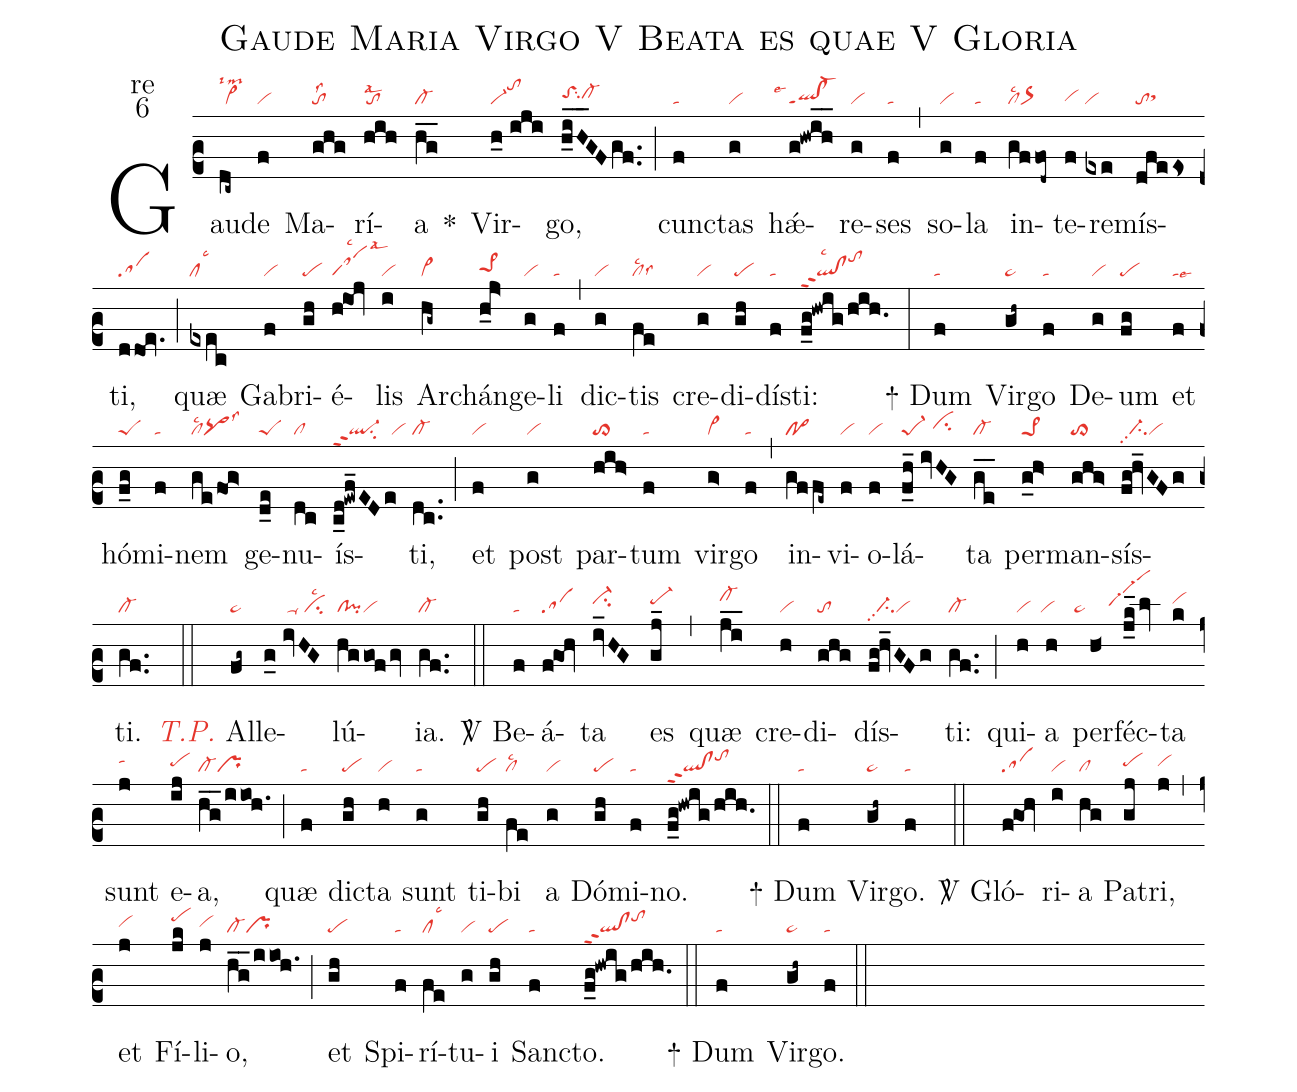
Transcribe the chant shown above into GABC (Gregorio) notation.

name:Gaude Maria Virgo V Beata es quae V Gloria;
office-part:re;
mode:6;
nabc-lines:1;
%%
(c2) Gau(dc~|vi>lsim2)de(f|vi) Ma(ghg|tolss2)rí(hih|tolsal2)a(hg__|cl-) <sp>*</sp>() Vir(h_0//iji|vi-tohk)go,(h_iH__GFgf..|toShhsu2cl-hh) (;) cun(f|ta)ctas(g|vi) hǽ(g!hwih__|````ql!cl-ppt1lse4)re(g|vi)ses(f|ta) (,) so(g|vi)la(f|ta) in(gffod~|cllsc2or>)te(f|vihg)re(exe|vi)mís(dfees|tosthh)ti,(ddoe.|sa) (;) quæ(exec|cllsc3) Ga(f|vi)bri(gh|pe)é(h@ioj|saMlsc2lsal3)lis(i|vi) Ar(hg~|vi>)chán(h_j>|pe>1hh)ge(g|vi)li(f|ta) (,) dic(g|vi)tis(fe|cllsc2lss6) cre(g|vi)di(gh|pe)dís(f|ta)ti:(f_g!hwig/hih.|ql!clppt2lsc2tohk) (:)

<sp>+</sp> Dum(f|ta) Vir(gh~|pe~)go(f|ta) De(g|vi)um(fg|pe) et(f|talse6) hó(f_g|peS)mi(f|ta)nem(gefog>|cllsc2pq>lss3) ge(d_e|peS)nu(dc|cl)ís(c_d!ewf_EDe|ql-ppt2su2vi)ti,(dc..|cl-) (;) et(f|vi) post(g|vi) par(hih>|to>)tum(f|ta) vir(g>|vi>)go(f|ta) (,) in(gffe~|po>)vi(f|vi)o(f|vi)lá(f_h_//ivHG|pe-1/cihh)ta(ge__|cl-) per(g_h>|pe>1)man(ghg>|to>)sís(fg!hv_GFg|//ci-pp2vi)ti.(gf..|cl-) (::) <c><i>T.P.</i></c> {A}l(fg~|pe~)le(g_0//ivHG|//////ta-/cilsc2)lú(hg/gofgv|cl!pivi)ia.(gf..|cl-) (::)


<sp>V/</sp> Be(f|ta)á(f@goh|sa)ta(iv_HG|ci-hi) es(gj_|pe-hi) (,) quæ(ji__|cl-hj) cre(h|vi)di(ghg|to)dís(fg!hv_GFg|//ci-pp2vi)ti:(gf..|cl-) (;) qui(h|vi)a(h|`vi) per(h<|````pe~)féc(j_k_/lv|````vi-hh!vi-hh!vihh)ta(k|vihi) sunt(j|tahi) e(ij|pehh)a,(hg__/iioh.|cl-pr) (;) quæ(f|ta) dic(gh|pe)ta(h|vi) sunt(g|ta) ti(gh|pe)bi(fe|cllsc2) a(g|vi) Dó(gh|pe)mi(f|ta)no.(f_g!hwig/hih.|ql!clppt2tohj) (::)

<sp>+</sp> Dum(f|ta) Vir(gh~|pe~)go.(f|ta) (::)

<sp>V/</sp> Gló(f@goh|sa)ri(i|vi)a(hg|cl) Pa(gj|pehh)tri,(j|vihh) (,) et(j|vihh) Fí(jk|pehj)li(j|vihh)o,(hg__/iioh.|cl-pr) (;) et(gh|pe) Spi(f|ta)rí(fe|cllsc3)tu(g|vi)i(gh|pe) San(f|ta)cto.(f_g!hwig/hih.|ql!clppt2tohj) (::)

<sp>+</sp> Dum(f|ta) Vir(gh~|pe~)go.(f|ta) (::)
